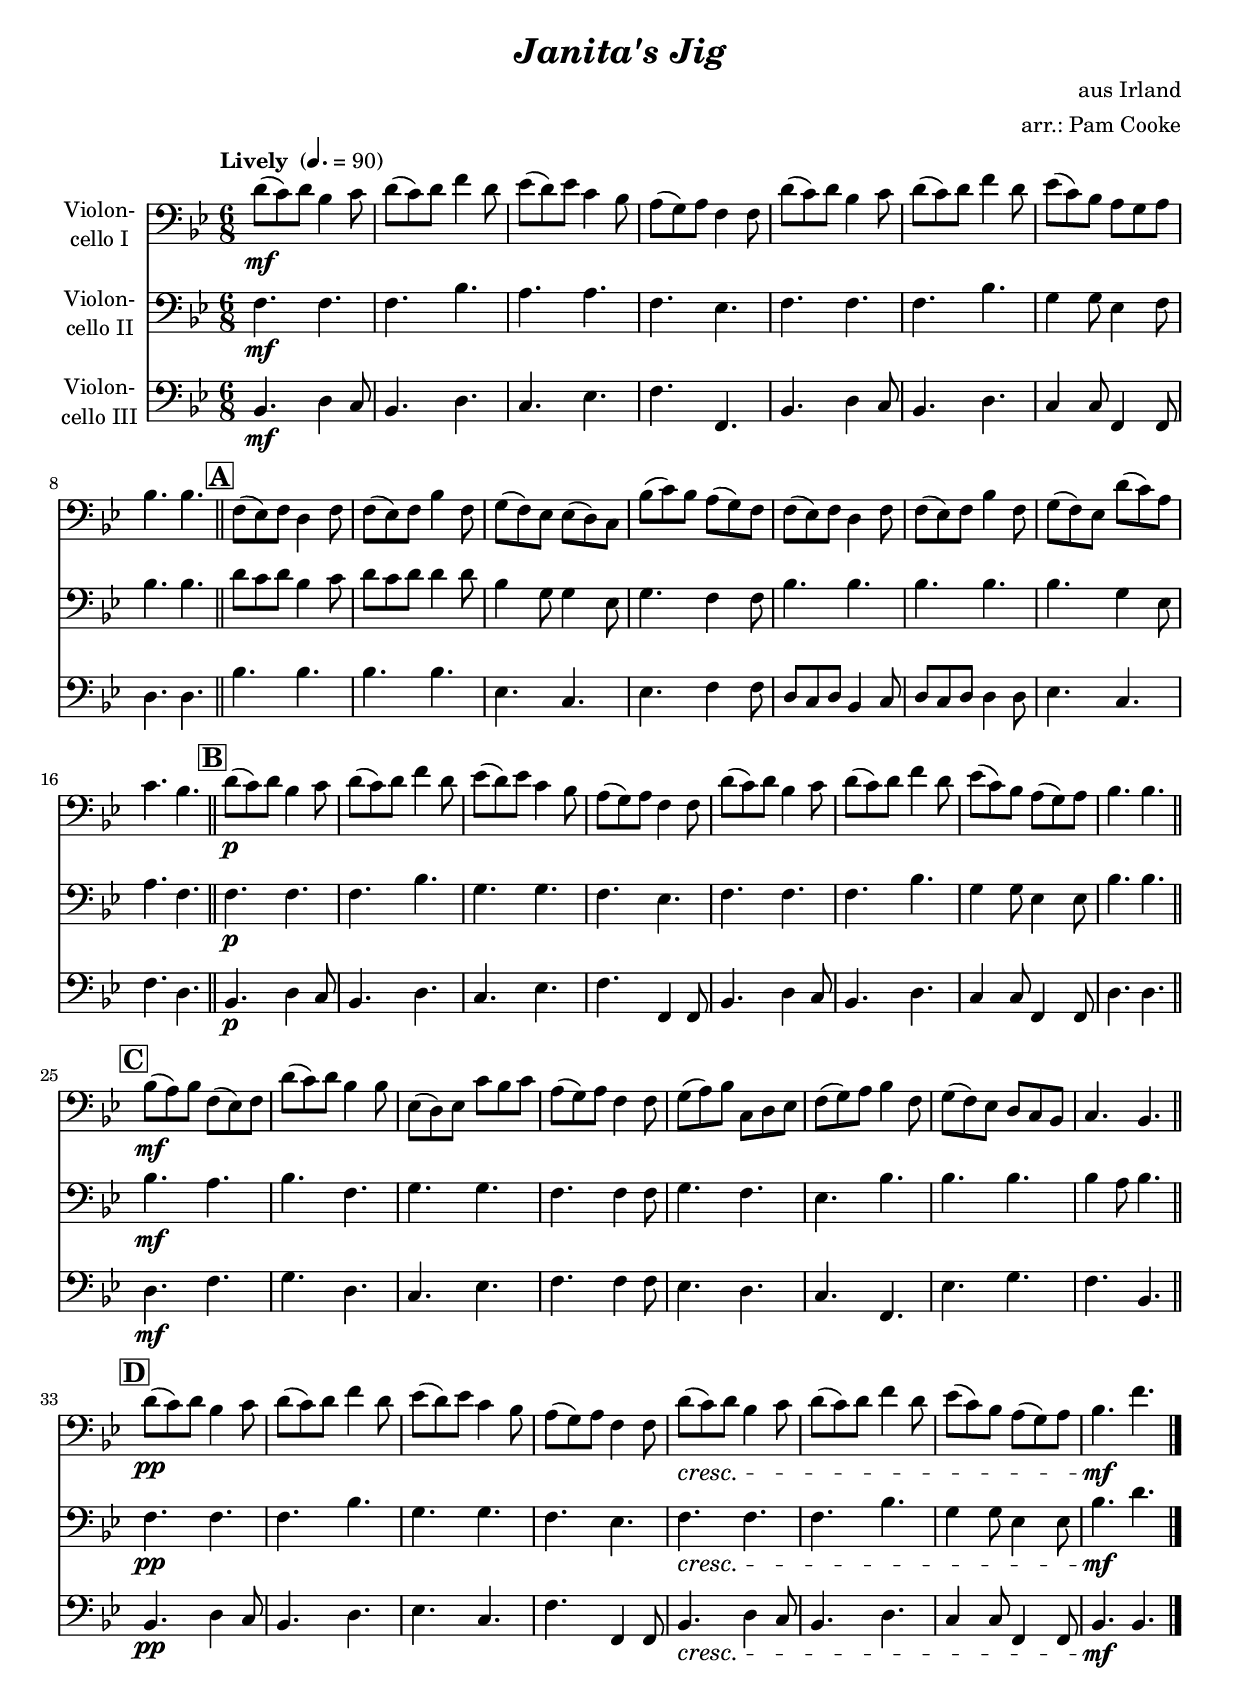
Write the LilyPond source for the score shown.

\version "2.18.2"
\include "deutsch.ly"

#(set-global-staff-size 19)

\header {
  title     = \markup \bold \italic "Janita's Jig"
  composer  = "aus Irland"
  arranger  = "arr.: Pam Cooke"
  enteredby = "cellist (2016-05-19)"
%  piece     = ""
}

voiceconsts = {
  \key g \major
  \time 6/8
  \clef "bass"
  \tempo "Lively " 4.=90
  \numericTimeSignature
%  \compressFullBarRests
  \set tupletSpannerDuration = #(ly:make-moment 1 4)
  % Set default beaming for all staves
%  \set Timing.beamExceptions = #'()
%  \set Timing.baseMoment     = #(ly:make-moment 1 4)
%  \set Timing.beatStructure  = #'(1 1 1)
}

mist = "string ensemble 1"
%miba = "trombone"
miba = "bassoon"
mivc = "trombone"
mikl = "concertina"
mipz = "electric bass (finger)"

boxa = { \bar "||" \mark \markup \box \bold "A" }
boxb = { \bar "||" \mark \markup \box \bold "B" }
boxc = { \bar "||" \mark \markup \box \bold "C" }
boxd = { \bar "||" \mark \markup \box \bold "D" }

fine = \mark \markup \box "Fine"

va = \relative c' {
  \voiceconsts

  h8(\mf a) h g4 a8
  h( a) h d4 h8
  c( h) c a4 g8
  fis( e) fis d4 d8
  h'( a) h g4 a8
  h( a) h d4 h8

  c( a) g fis e fis
  g4. g \boxa
  d8( c) d h4 d8
  d( c) d g4 d8
  e( d) c c( h) a
  g'( a) g fis( e) d

  d( c) d h4 d8
  d( c) d g4 d8
  e( d) c h'( a) fis
  a4. g \boxb
  h8(\p a) h g4 a8
  h( a) h d4 h8
  c( h) c a4 g8

  fis( e) fis d4 d8
  h'( a) h g4 a8
  h( a) h d4 h8
  c( a) g fis( e) fis
  g4. g \boxc
  g8(\mf fis) g d( c) d

  h'( a) h g4 g8
  c,( h) c a' g a
  fis( e) fis d4 d8
  e( fis) g a, h c
  d( e) fis g4 d8
  e( d) c h a g
  a4. g \boxd

  h'8(\pp a) h g4 a8
  h( a) h d4 h8
  c( h) c a4 g8

  fis( e) fis d4 d8
  h'(\cresc a) h g4 a8
  h( a) h d4 h8
  c( a) g fis( e) fis
  g4.\mf d' \bar "|."
}

vb = \relative c {
  \voiceconsts

  d4.\mf d
  d g
  fis fis
  d c
  d d
  d g

  e4 e8 c4 d8
  g4. g \boxa
  h8 a h g4 a8
  h a h h4 h8
  g4 e8 e4 c8
  e4. d4 d8

  g4. g
  g g
  g e4 c8
  fis4. d \boxb
  d\p d
  d g
  e e

  d c
  d d
  d g
  e4 e8 c4 c8
  g'4. g \boxc
  g\mf fis

  g d
  e e
  d d4 d8
  e4. d
  c g'
  g g
  g4 fis8 g4. \boxd

  d\pp d
  d g
  e e

  d c
  d\cresc d
  d g
  e4 e8 c4 c8
  g'4.\mf h \bar "|."
}

vc = \relative c {
  \voiceconsts

  g4.\mf h4 a8
  g4. h
  a c
  d d,
  g h4 a8
  g4. h

  a4 a8 d,4 d8
  h'4. h \boxa
  g' g
  g g
  c, a
  c d4 d8

  h a h g4 a8
  h a h h4 h8
  c4. a
  d h \boxb
  g\p h4 a8
  g4. h
  a c

  d d,4 d8
  g4. h4 a8
  g4. h
  a4 a8 d,4 d8
  h'4. h \boxc
  h\mf d

  e h
  a c
  d d4 d8
  c4. h
  a d,
  c' e
  d g, \boxd

  g\pp h4 a8
  g4. h
  c a

  d d,4 d8
  g4.\cresc h4 a8
  g4. h
  a4 a8 d,4 d8
  g4.\mf g \bar "|."
}


music = <<
      \new Staff {
        \set Staff.midiInstrument = \miba
        \set Staff.instrumentName = \markup \center-column { "Violon-" "cello I" }
        \transpose g b { \va }
      }

      \new Staff {
        \set Staff.midiInstrument = \miba
        \set Staff.instrumentName = \markup \center-column { "Violon-" "cello II" }
        \transpose g b { \vb }
      }

      \new Staff {
        \set Staff.midiInstrument = \miba
        \set Staff.instrumentName = \markup \center-column { "Violon-" "cello III" }
        \transpose g b { \vc }
      }
>>

\book {
  \score {
   \music
    \layout {}
  }

  \score {
    \unfoldRepeats \music

    \midi {
      \context {
        \Score
      }
    }
  }
}
